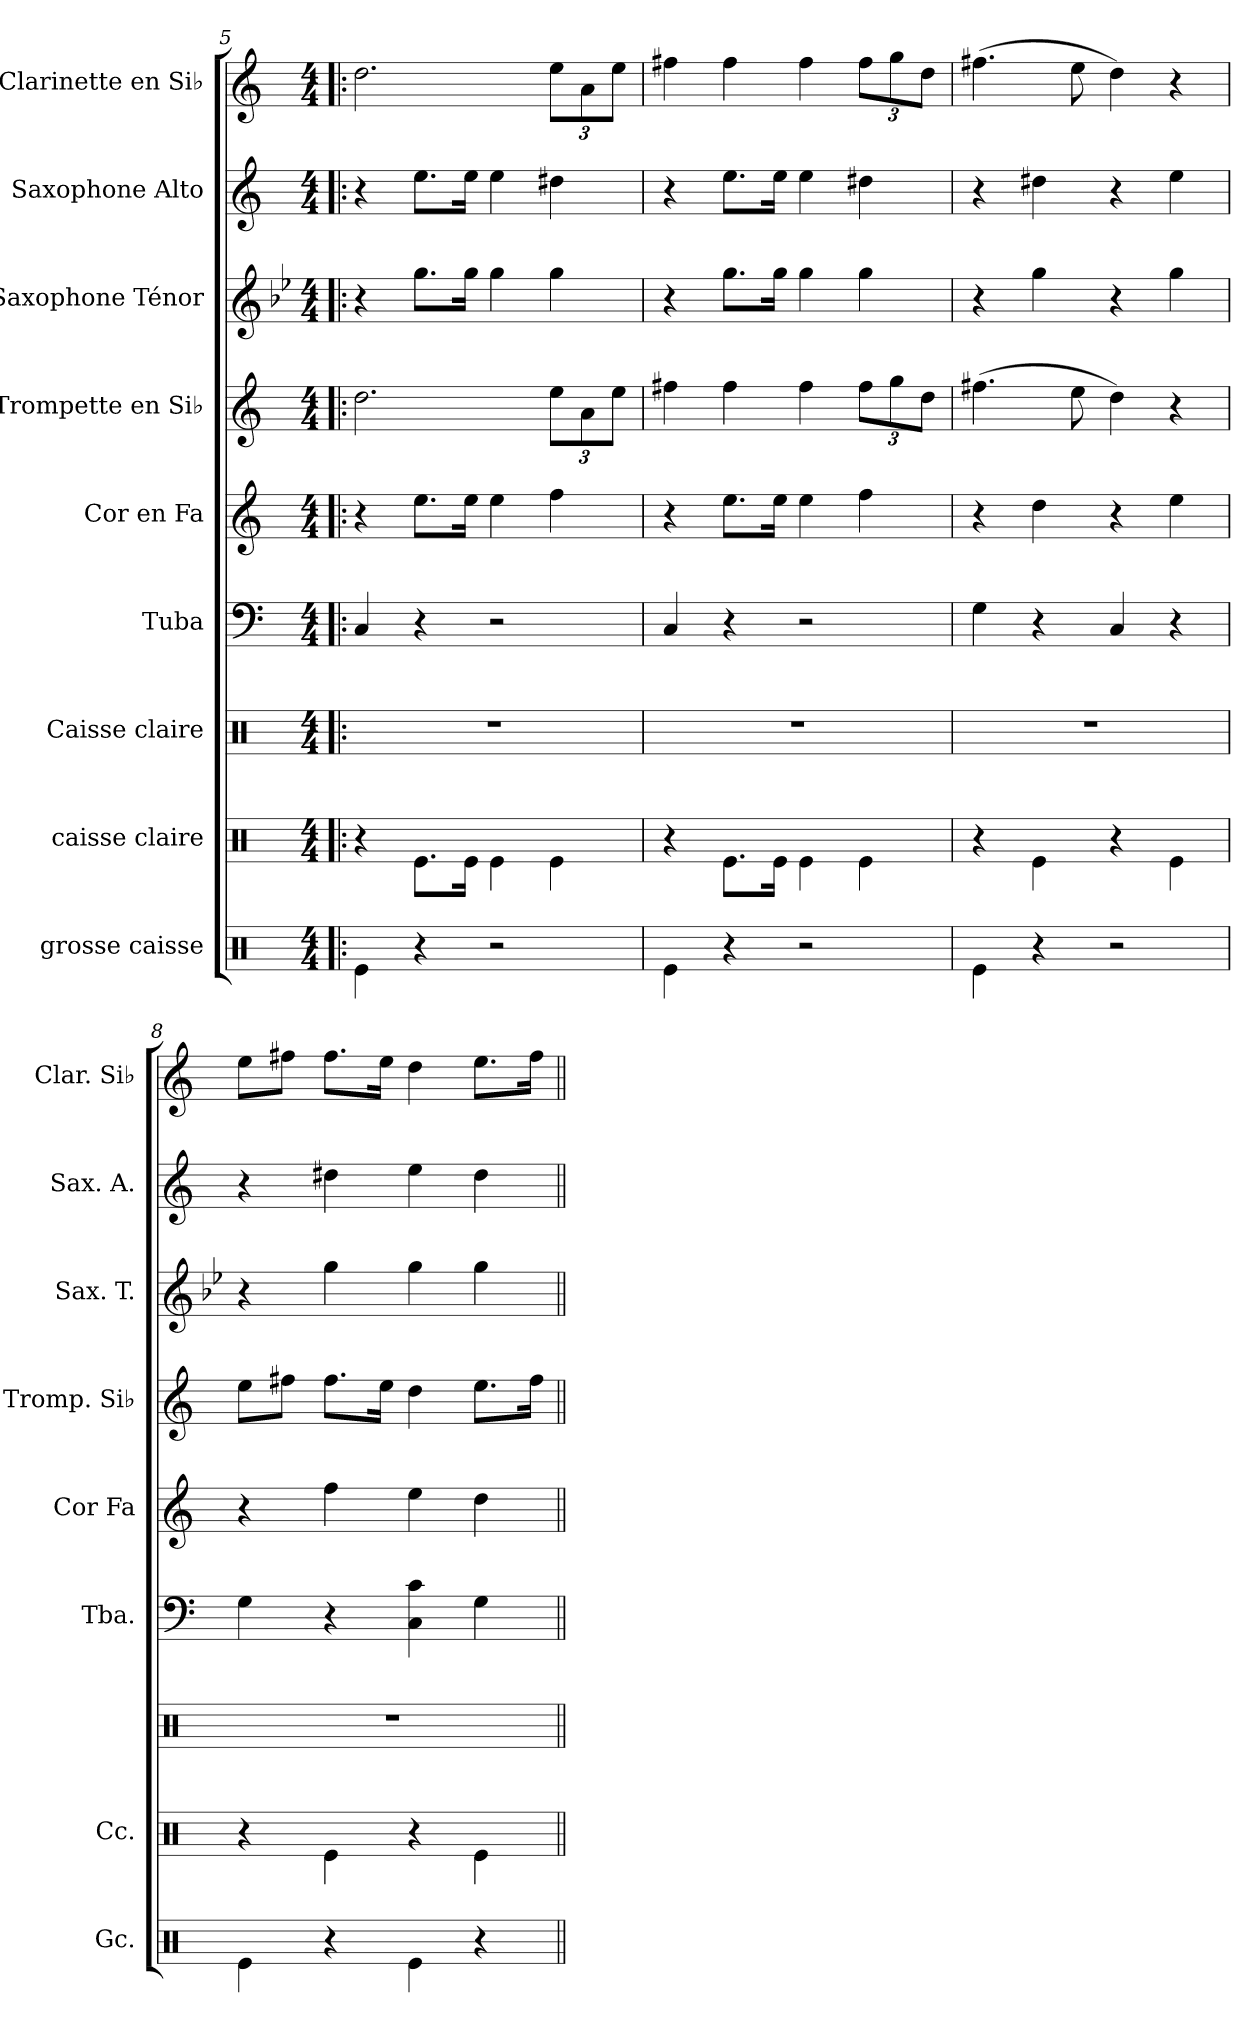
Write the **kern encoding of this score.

**kern	**kern	**kern	**kern	**kern	**kern	**kern	**kern	**kern
*part9	*part8	*part7	*part6	*part5	*part4	*part3	*part2	*part1
*staff9	*staff8	*staff7	*staff6	*staff5	*staff4	*staff3	*staff2	*staff1
*I"grosse caisse	*I"caisse claire	*I"Caisse claire	*I"Tuba	*I"Cor en Fa	*I"Trompette en Si♭	*I"Saxophone Ténor	*I"Saxophone Alto	*I"Clarinette en Si♭
*I'Gc.	*I'Cc.	*	*I'Tba.	*I'Cor Fa	*I'Tromp. Si♭	*I'Sax. T.	*I'Sax. A.	*I'Clar. Si♭
!!LO:LB:g=z
*clefX	*clefX	*clefX	*clefF4	*clefG2	*clefG2	*clefG2	*clefG2	*clefG2
*	*	*	*	*ITrd4c7	*ITrd1c2	*ITrd8c14	*ITrd5c9	*ITrd1c2
*k[]	*k[]	*k[]	*k[]	*k[b-]	*k[b-e-]	*k[b-e-]	*k[b-e-a-]	*k[b-e-]
*M4/4	*M4/4	*M4/4	*M4/4	*M4/4	*M4/4	*M4/4	*M4/4	*M4/4
=5!|:	=5!|:	=5!|:	=5!|:	=5!|:	=5!|:	=5!|:	=5!|:	=5!|:
4Re\	4r	1r	4C/	4r	2.cc\	4r	4r	2.cc\
4r	8.Re\L	.	4r	8.a\L	.	8.g\L	8.g\L	.
.	16Re\Jk	.	.	16a\Jk	.	16g\Jk	16g\Jk	.
2r	4Re\	.	2r	4a\	.	4g\	4g\	.
*	*	*	*	*	*Xbrackettup	*	*	*Xbrackettup
.	4Re\	.	.	4b-\	12dd\L	4g\	4f#X\	12dd\L
.	.	.	.	.	12g\	.	.	12g\
.	.	.	.	.	12dd\J	.	.	12dd\J
=6	=6	=6	=6	=6	=6	=6	=6	=6
4Re\	4r	1r	4C/	4r	4een\	4r	4r	4een\
4r	8.Re\L	.	4r	8.a\L	4ee\	8.g\L	8.g\L	4ee\
.	16Re\Jk	.	.	16a\Jk	.	16g\Jk	16g\Jk	.
2r	4Re\	.	2r	4a\	4ee\	4g\	4g\	4ee\
.	4Re\	.	.	4b-\	12ee\L	4g\	4f#X\	12ee\L
.	.	.	.	.	12ff\	.	.	12ff\
.	.	.	.	.	12cc\J	.	.	12cc\J
=7	=7	=7	=7	=7	=7	=7	=7	=7
4Re\	4r	1r	4G\	4r	(4.een\	4r	4r	(4.een\
4r	4Re\	.	4r	4g\	.	4g\	4f#X\	.
.	.	.	.	.	8dd\	.	.	8dd\
2r	4r	.	4C/	4r	4cc\)	4r	4r	4cc\)
.	4Re\	.	4r	4a\	4r	4g\	4g\	4r
=8	=8	=8	=8	=8	=8	=8	=8	=8
4Re\	4r	1r	4G\	4r	8dd\L	4r	4r	8dd\L
.	.	.	.	.	8een\J	.	.	8een\J
4r	4Re\	.	4r	4b-\	8.ee\L	4g\	4f#X\	8.ee\L
.	.	.	.	.	16dd\Jk	.	.	16dd\Jk
4Re\	4r	.	4C\ 4c\	4a\	4cc\	4g\	4g\	4cc\
4r	4Re\	.	4G\	4g\	8.dd\L	4g\	4f#\	8.dd\L
.	.	.	.	.	16ee\Jk	.	.	16ee\Jk
=||	=||	=||	=||	=||	=||	=||	=||	=||
*-	*-	*-	*-	*-	*-	*-	*-	*-
